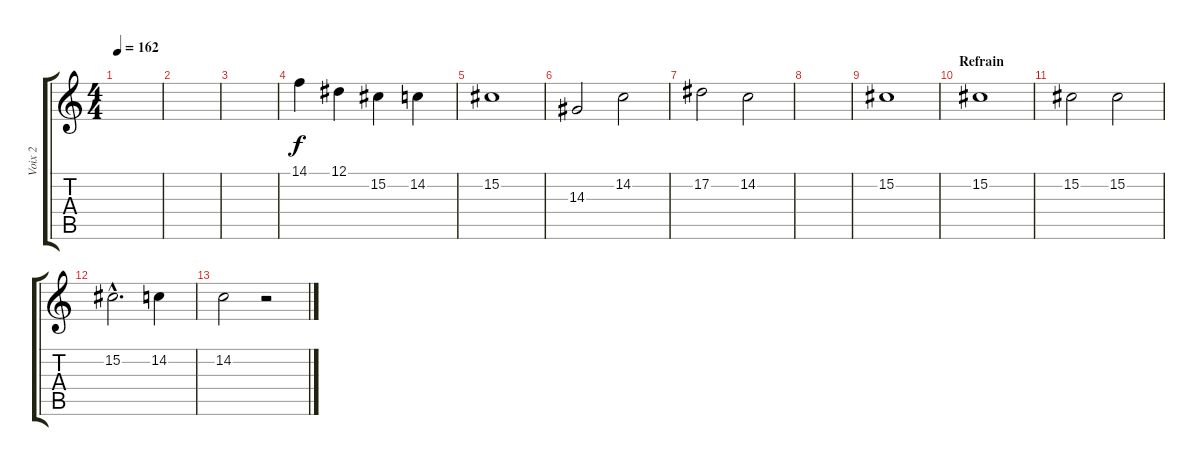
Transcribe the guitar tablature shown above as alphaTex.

\track ("Voix 2" "Voix 2") {instrument choiraahs}
\staff {score tabs}
\tuning (Eb4 Bb3 Gb3 Db3 Ab2 Eb2) {hide}
\ts (4 4)
\tempo 162
\clef g2
\ks c
|
|
|
14.1.4 12.1.4 15.2.4 14.2.4 |
15.2.1 |
14.3.2 14.2.2 |
17.2.2 14.2.2 |
|
15.2.1 |
\section ("" "Refrain")
15.2.1 |
15.2.2 15.2.2 |
15.2{hac}.2{d} 14.2.4 |
14.2.2 r.2
